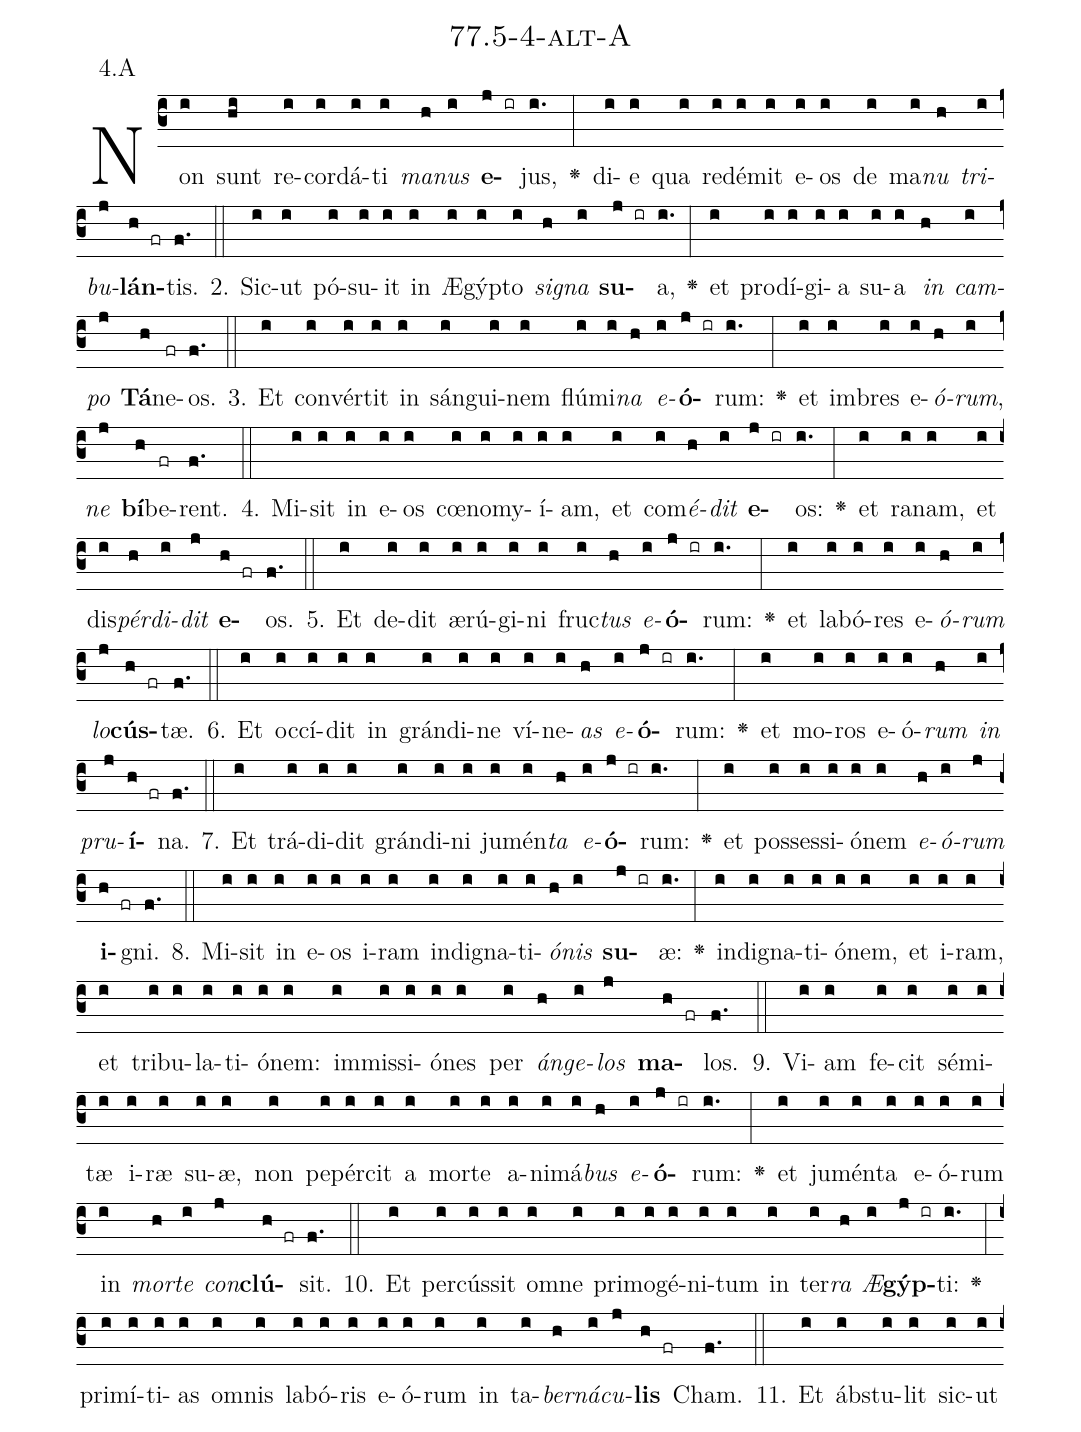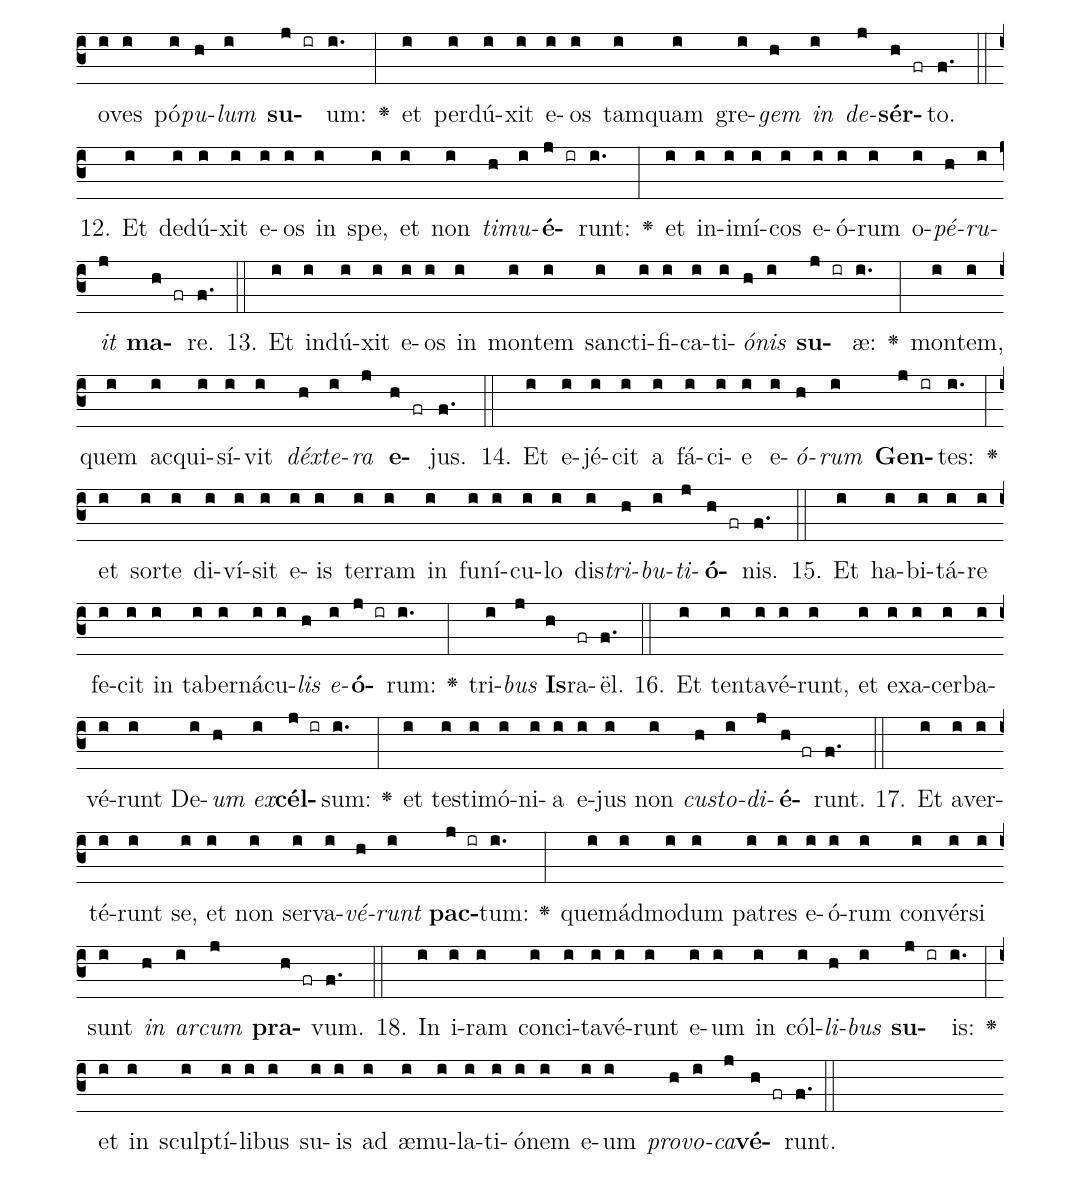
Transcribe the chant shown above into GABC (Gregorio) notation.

name: 77.5-4-alt-A;
annotation: 4.A;
%%
(c3)Non(i) sunt(hi) re(i)cor(i)dá(i)ti(i) <i>ma</i>(h)<i>nus</i>(i) <b>e</b>(j ir)jus,(i.) <v>\greheightstar</v>(:) di(i)e(i) qua(i) red(i)é(i)mit(i) e(i)os(i) de(i) ma(i)<i>nu</i>(h) <i>tri</i>(i)<i>bu</i>(j)<b>lán</b>(h fr)tis.(f.) (::)
2. Sic(i)ut(i) pó(i)su(i)it(i) in(i) Æ(i)gýp(i)to(i) <i>si</i>(h)<i>gna</i>(i) <b>su</b>(j ir)a,(i.) <v>\greheightstar</v>(:) et(i) prod(i)í(i)gi(i)a(i) su(i)a(i) <i>in</i>(h) <i>cam</i>(i)<i>po</i>(j) <b>Tá</b>(h)ne(fr)os.(f.) (::)
3. Et(i) con(i)vér(i)tit(i) in(i) sán(i)gui(i)nem(i) flú(i)mi(i)<i>na</i>(h) <i>e</i>(i)<b>ó</b>(j ir)rum:(i.) <v>\greheightstar</v>(:) et(i) im(i)bres(i) e(i)<i>ó</i>(h)<i>rum</i>,(i) <i>ne</i>(j) <b>bí</b>(h)be(fr)rent.(f.) (::)
4. Mi(i)sit(i) in(i) e(i)os(i) cœ(i)no(i)my(i)í(i)am,(i) et(i) com(i)<i>é</i>(h)<i>dit</i>(i) <b>e</b>(j ir)os:(i.) <v>\greheightstar</v>(:) et(i) ra(i)nam,(i) et(i) dis(i)<i>pér</i>(h)<i>di</i>(i)<i>dit</i>(j) <b>e</b>(h fr)os.(f.) (::)
5. Et(i) de(i)dit(i) æ(i)rú(i)gi(i)ni(i) fruc(i)<i>tus</i>(h) <i>e</i>(i)<b>ó</b>(j ir)rum:(i.) <v>\greheightstar</v>(:) et(i) la(i)bó(i)res(i) e(i)<i>ó</i>(h)<i>rum</i>(i) <i>lo</i>(j)<b>cús</b>(h fr)tæ.(f.) (::)
6. Et(i) oc(i)cí(i)dit(i) in(i) grán(i)di(i)ne(i) ví(i)ne(i)<i>as</i>(h) <i>e</i>(i)<b>ó</b>(j ir)rum:(i.) <v>\greheightstar</v>(:) et(i) mo(i)ros(i) e(i)ó(i)<i>rum</i>(h) <i>in</i>(i) <i>pru</i>(j)<b>í</b>(h fr)na.(f.) (::)
7. Et(i) trá(i)di(i)dit(i) grán(i)di(i)ni(i) ju(i)mén(i)<i>ta</i>(h) <i>e</i>(i)<b>ó</b>(j ir)rum:(i.) <v>\greheightstar</v>(:) et(i) pos(i)ses(i)si(i)ó(i)nem(i) <i>e</i>(h)<i>ó</i>(i)<i>rum</i>(j) <b>i</b>(h fr)gni.(f.) (::)
8. Mi(i)sit(i) in(i) e(i)os(i) i(i)ram(i) in(i)di(i)gna(i)ti(i)<i>ó</i>(h)<i>nis</i>(i) <b>su</b>(j ir)æ:(i.) <v>\greheightstar</v>(:) in(i)di(i)gna(i)ti(i)ó(i)nem,(i) et(i) i(i)ram,(i) et(i) tri(i)bu(i)la(i)ti(i)ó(i)nem:(i) im(i)mis(i)si(i)ó(i)nes(i) per(i) <i>án</i>(h)<i>ge</i>(i)<i>los</i>(j) <b>ma</b>(h fr)los.(f.) (::)
9. Vi(i)am(i) fe(i)cit(i) sé(i)mi(i)tæ(i) i(i)ræ(i) su(i)æ,(i) non(i) pe(i)pér(i)cit(i) a(i) mor(i)te(i) a(i)ni(i)má(i)<i>bus</i>(h) <i>e</i>(i)<b>ó</b>(j ir)rum:(i.) <v>\greheightstar</v>(:) et(i) ju(i)mén(i)ta(i) e(i)ó(i)rum(i) in(i) <i>mor</i>(h)<i>te</i>(i) <i>con</i>(j)<b>clú</b>(h fr)sit.(f.) (::)
10. Et(i) per(i)cús(i)sit(i) om(i)ne(i) pri(i)mo(i)gé(i)ni(i)tum(i) in(i) ter(i)<i>ra</i>(h) <i>Æ</i>(i)<b>gýp</b>(j ir)ti:(i.) <v>\greheightstar</v>(:) pri(i)mí(i)ti(i)as(i) om(i)nis(i) la(i)bó(i)ris(i) e(i)ó(i)rum(i) in(i) ta(i)<i>ber</i>(h)<i>ná</i>(i)<i>cu</i>(j)<b>lis</b>(h fr) Cham.(f.) (::)
11. Et(i) ábs(i)tu(i)lit(i) sic(i)ut(i) o(i)ves(i) pó(i)<i>pu</i>(h)<i>lum</i>(i) <b>su</b>(j ir)um:(i.) <v>\greheightstar</v>(:) et(i) per(i)dú(i)xit(i) e(i)os(i) tam(i)quam(i) gre(i)<i>gem</i>(h) <i>in</i>(i) <i>de</i>(j)<b>sér</b>(h fr)to.(f.) (::)
12. Et(i) de(i)dú(i)xit(i) e(i)os(i) in(i) spe,(i) et(i) non(i) <i>ti</i>(h)<i>mu</i>(i)<b>é</b>(j ir)runt:(i.) <v>\greheightstar</v>(:) et(i) in(i)i(i)mí(i)cos(i) e(i)ó(i)rum(i) o(i)<i>pé</i>(h)<i>ru</i>(i)<i>it</i>(j) <b>ma</b>(h fr)re.(f.) (::)
13. Et(i) in(i)dú(i)xit(i) e(i)os(i) in(i) mon(i)tem(i) sanc(i)ti(i)fi(i)ca(i)ti(i)<i>ó</i>(h)<i>nis</i>(i) <b>su</b>(j ir)æ:(i.) <v>\greheightstar</v>(:) mon(i)tem,(i) quem(i) ac(i)qui(i)sí(i)vit(i) <i>déx</i>(h)<i>te</i>(i)<i>ra</i>(j) <b>e</b>(h fr)jus.(f.) (::)
14. Et(i) e(i)jé(i)cit(i) a(i) fá(i)ci(i)e(i) e(i)<i>ó</i>(h)<i>rum</i>(i) <b>Gen</b>(j ir)tes:(i.) <v>\greheightstar</v>(:) et(i) sor(i)te(i) di(i)ví(i)sit(i) e(i)is(i) ter(i)ram(i) in(i) fu(i)ní(i)cu(i)lo(i) dis(i)<i>tri</i>(h)<i>bu</i>(i)<i>ti</i>(j)<b>ó</b>(h fr)nis.(f.) (::)
15. Et(i) ha(i)bi(i)tá(i)re(i) fe(i)cit(i) in(i) ta(i)ber(i)ná(i)cu(i)<i>lis</i>(h) <i>e</i>(i)<b>ó</b>(j ir)rum:(i.) <v>\greheightstar</v>(:) tri(i)<i>bus</i>(j) <b>Is</b>(h)ra(fr)ël.(f.) (::)
16. Et(i) ten(i)ta(i)vé(i)runt,(i) et(i) ex(i)a(i)cer(i)ba(i)vé(i)runt(i) De(i)<i>um</i>(h) <i>ex</i>(i)<b>cél</b>(j ir)sum:(i.) <v>\greheightstar</v>(:) et(i) tes(i)ti(i)mó(i)ni(i)a(i) e(i)jus(i) non(i) <i>cus</i>(h)<i>to</i>(i)<i>di</i>(j)<b>é</b>(h fr)runt.(f.) (::)
17. Et(i) a(i)ver(i)té(i)runt(i) se,(i) et(i) non(i) ser(i)va(i)<i>vé</i>(h)<i>runt</i>(i) <b>pac</b>(j ir)tum:(i.) <v>\greheightstar</v>(:) quem(i)ád(i)mo(i)dum(i) pa(i)tres(i) e(i)ó(i)rum(i) con(i)vér(i)si(i) sunt(i) <i>in</i>(h) <i>ar</i>(i)<i>cum</i>(j) <b>pra</b>(h fr)vum.(f.) (::)
18. In(i) i(i)ram(i) con(i)ci(i)ta(i)vé(i)runt(i) e(i)um(i) in(i) cól(i)<i>li</i>(h)<i>bus</i>(i) <b>su</b>(j ir)is:(i.) <v>\greheightstar</v>(:) et(i) in(i) sculp(i)tí(i)li(i)bus(i) su(i)is(i) ad(i) æ(i)mu(i)la(i)ti(i)ó(i)nem(i) e(i)um(i) <i>pro</i>(h)<i>vo</i>(i)<i>ca</i>(j)<b>vé</b>(h fr)runt.(f.) (::)
